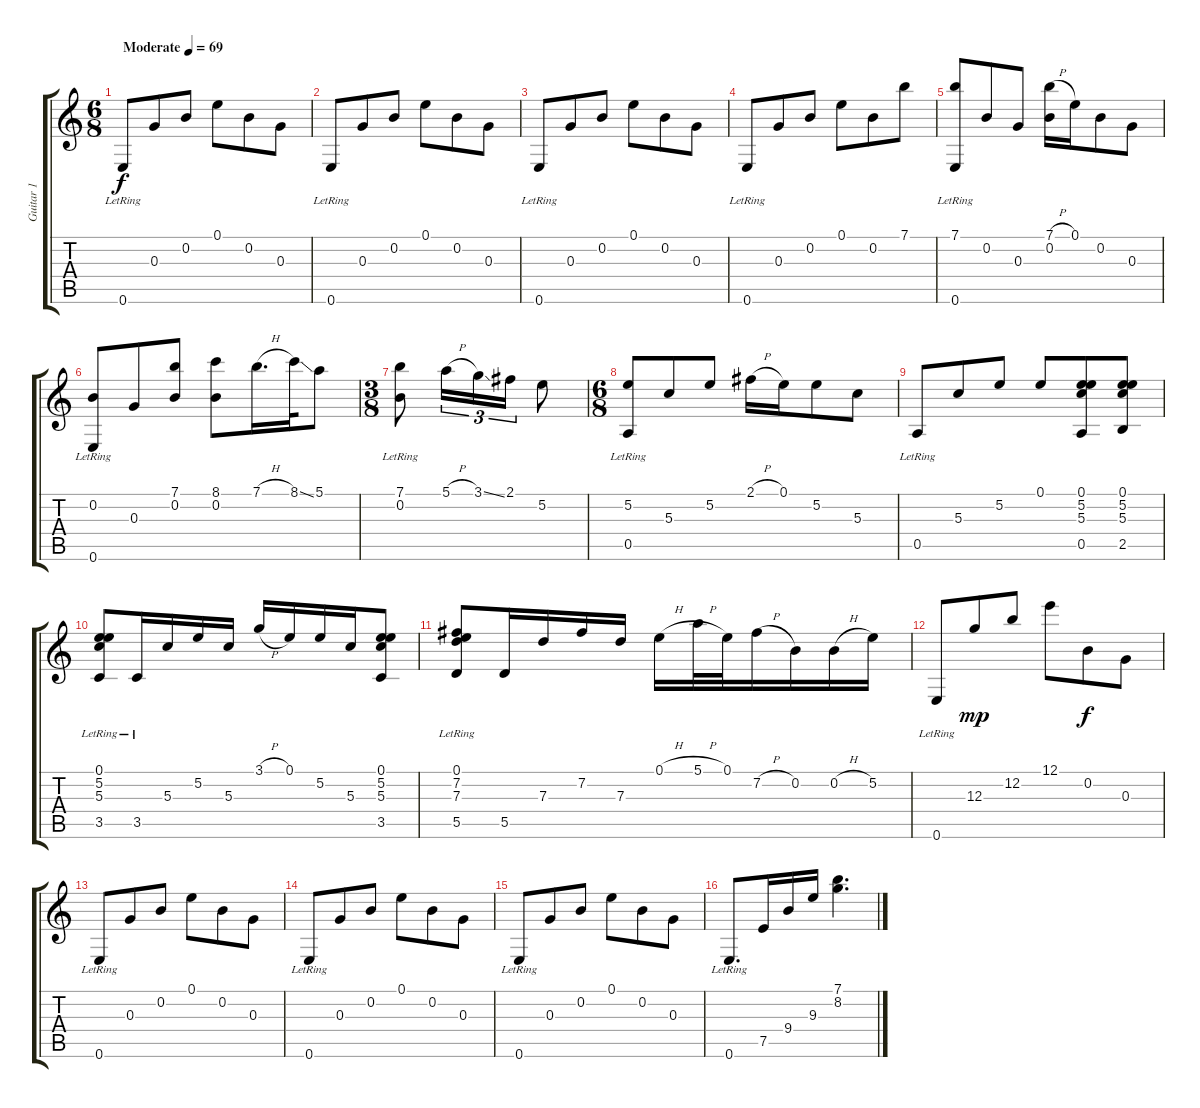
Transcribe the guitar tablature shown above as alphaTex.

\track ("Guitar 1" "Guitar 1") {solo instrument acousticguitarsteel}
\staff {score tabs}
\tuning (E4 B3 G3 D3 A2 E2) {hide}
\ts (6 8)
\tempo (69 "Moderate")
\clef g2
\ks c
0.6{lr}.8{dy f instrument acousticguitarsteel} 0.3.8 0.2.8 0.1.8 0.2.8 0.3.8 |
0.6{lr}.8 0.3.8 0.2.8 0.1.8 0.2.8 0.3.8 |
0.6{lr}.8 0.3.8 0.2.8 0.1.8 0.2.8 0.3.8 |
0.6{lr}.8 0.3.8 0.2.8 0.1.8 0.2.8 7.1.8 |
(7.1 0.6{lr}).8 0.2.8 0.3.8 (7.1{h} 0.2).16 0.1.16 0.2.8 0.3.8 |
(0.2 0.6{lr}).8 0.3.8 (7.1 0.2).8 (8.1 0.2).8 7.1{h}.16{d} 8.1{ss}.32 5.1.8 |
\ts (3 8)
(7.1 0.2{lr}).8 5.1{h}.16{tu (3 2)} 3.1{ss}.16{tu (3 2)} 2.1.16{tu (3 2)} 5.2.8 |
\ts (6 8)
(5.2 0.5{lr}).8 5.3.8 5.2.8 2.1{h}.16 0.1.16 5.2.8 5.3.8 |
0.5{lr}.8 5.3.8 5.2.8 0.1.8 (0.1 5.2 5.3 0.5).8 (0.1 5.2 5.3 2.5).8 |
(0.1 5.2 5.3 3.5{lr}).8 3.5{lr}.16 5.3.16 5.2.16 5.3.16 3.1{h}.16 0.1.16 5.2.16 5.3.16 (0.1 5.2 5.3 3.5).8 |
(0.1 7.2 7.3 5.5{lr}).8 5.5.16 7.3.16 7.2.16 7.3.16 0.1{h}.16 5.1{h}.32 0.1.32 7.2{h}.16 0.2.16 0.2{h}.16 5.2.16 |
0.6{lr}.8 12.3.8{dy mp} 12.2.8 12.1.8 0.2.8{dy f} 0.3.8 |
0.6{lr}.8 0.3.8 0.2.8 0.1.8 0.2.8 0.3.8 |
0.6{lr}.8 0.3.8 0.2.8 0.1.8 0.2.8 0.3.8 |
0.6{lr}.8 0.3.8 0.2.8 0.1.8 0.2.8 0.3.8 |
0.6{lr}.8{d} 7.5.16 9.4.16 9.3.16 (7.1 8.2).4{d}
